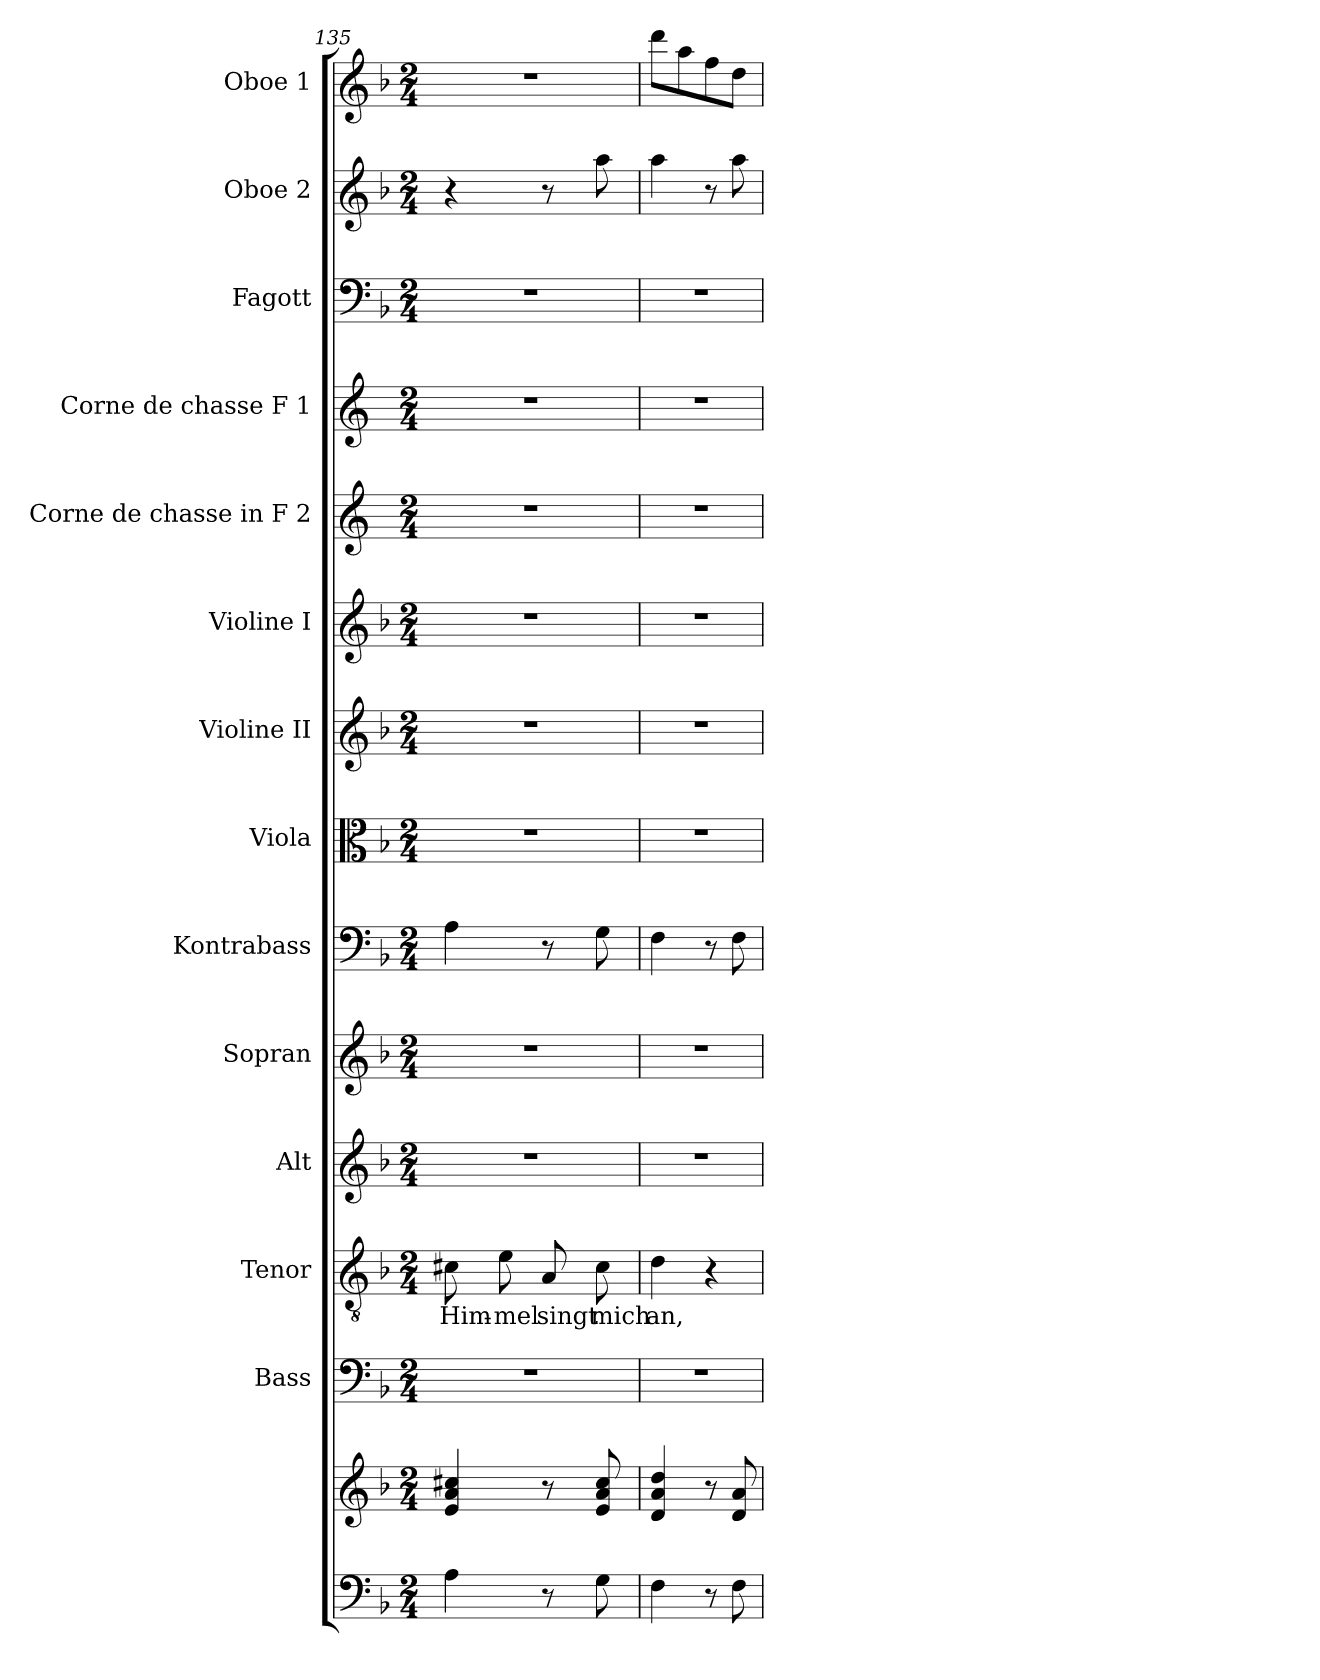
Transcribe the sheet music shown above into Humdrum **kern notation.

**kern	**kern	**kern	**kern	**text	**kern	**kern	**kern	**kern	**kern	**kern	**kern	**kern	**kern	**kern	**kern
*part14	*part14	*part13	*part12	*part12	*part11	*part10	*part9	*part8	*part7	*part6	*part5	*part4	*part3	*part2	*part1
*staff15	*staff14	*staff13	*staff12	*staff12	*staff11	*staff10	*staff9	*staff8	*staff7	*staff6	*staff5	*staff4	*staff3	*staff2	*staff1
*	*	*I"Bass	*I"Tenor	*	*I"Alt	*I"Sopran	*I"Kontrabass	*I"Viola	*I"Violine II	*I"Violine I	*I"Corne de chasse in F 2	*I"Corne de chasse F 1	*I"Fagott	*I"Oboe 2	*I"Oboe 1
*	*	*I'B.	*I'T.	*	*I'A.	*I'S.	*I'Kb.	*I'Vla.	*I'Vl. II	*I'Vl. I	*	*	*I'Fg.	*I'Ob. 2	*I'Ob. 1
*clefF4	*clefG2	*clefF4	*clefGv2	*	*clefG2	*clefG2	*clefF4	*clefC3	*clefG2	*clefG2	*clefG2	*clefG2	*clefF4	*clefG2	*clefG2
*	*	*	*	*	*	*	*ITrd7c12	*	*	*	*ITrd4c7	*ITrd4c7	*	*	*
*k[b-]	*k[b-]	*k[b-]	*k[b-]	*	*k[b-]	*k[b-]	*k[b-]	*k[b-]	*k[b-]	*k[b-]	*k[b-]	*k[b-]	*k[b-]	*k[b-]	*k[b-]
*F:	*F:	*F:	*F:	*	*F:	*F:	*F:	*F:	*F:	*F:	*F:	*F:	*F:	*F:	*F:
*M2/4	*M2/4	*M2/4	*M2/4	*	*M2/4	*M2/4	*M2/4	*M2/4	*M2/4	*M2/4	*M2/4	*M2/4	*M2/4	*M2/4	*M2/4
=135	=135	=135	=135	=135	=135	=135	=135	=135	=135	=135	=135	=135	=135	=135	=135
!	!	!	!	!LO:LY:b	!	!	!	!	!	!	!	!	!	!	!
4A\	4e/ 4a/ 4cc#X/	2r	8c#X\	Him-	2r	2r	4AA\	2r	2r	2r	2r	2r	2r	4r	2r
!	!	!	!	!LO:LY:b	!	!	!	!	!	!	!	!	!	!	!
.	.	.	8e\	-mel	.	.	.	.	.	.	.	.	.	.	.
!	!	!	!	!LO:LY:b	!	!	!	!	!	!	!	!	!	!	!
8r	8r	.	8A/	singt	.	.	8r	.	.	.	.	.	.	8r	.
!	!	!	!	!LO:LY:b	!	!	!	!	!	!	!	!	!	!	!
8G\	8e/ 8a/ 8cc#/	.	8c#\	mich	.	.	8GG\	.	.	.	.	.	.	8aa\	.
=136	=136	=136	=136	=136	=136	=136	=136	=136	=136	=136	=136	=136	=136	=136	=136
!	!	!	!	!LO:LY:b	!	!	!	!	!	!	!	!	!	!	!
4F\	4d/ 4a/ 4dd/	2r	4d\	an,	2r	2r	4FF\	2r	2r	2r	2r	2r	2r	4aa\	8ddd\L
.	.	.	.	.	.	.	.	.	.	.	.	.	.	.	8aa\
8r	8r	.	4r	.	.	.	8r	.	.	.	.	.	.	8r	8ff\
8F\	8d/ 8a/	.	.	.	.	.	8FF\	.	.	.	.	.	.	8aa\	8dd\J
=	=	=	=	=	=	=	=	=	=	=	=	=	=	=	=
*-	*-	*-	*-	*-	*-	*-	*-	*-	*-	*-	*-	*-	*-	*-	*-
